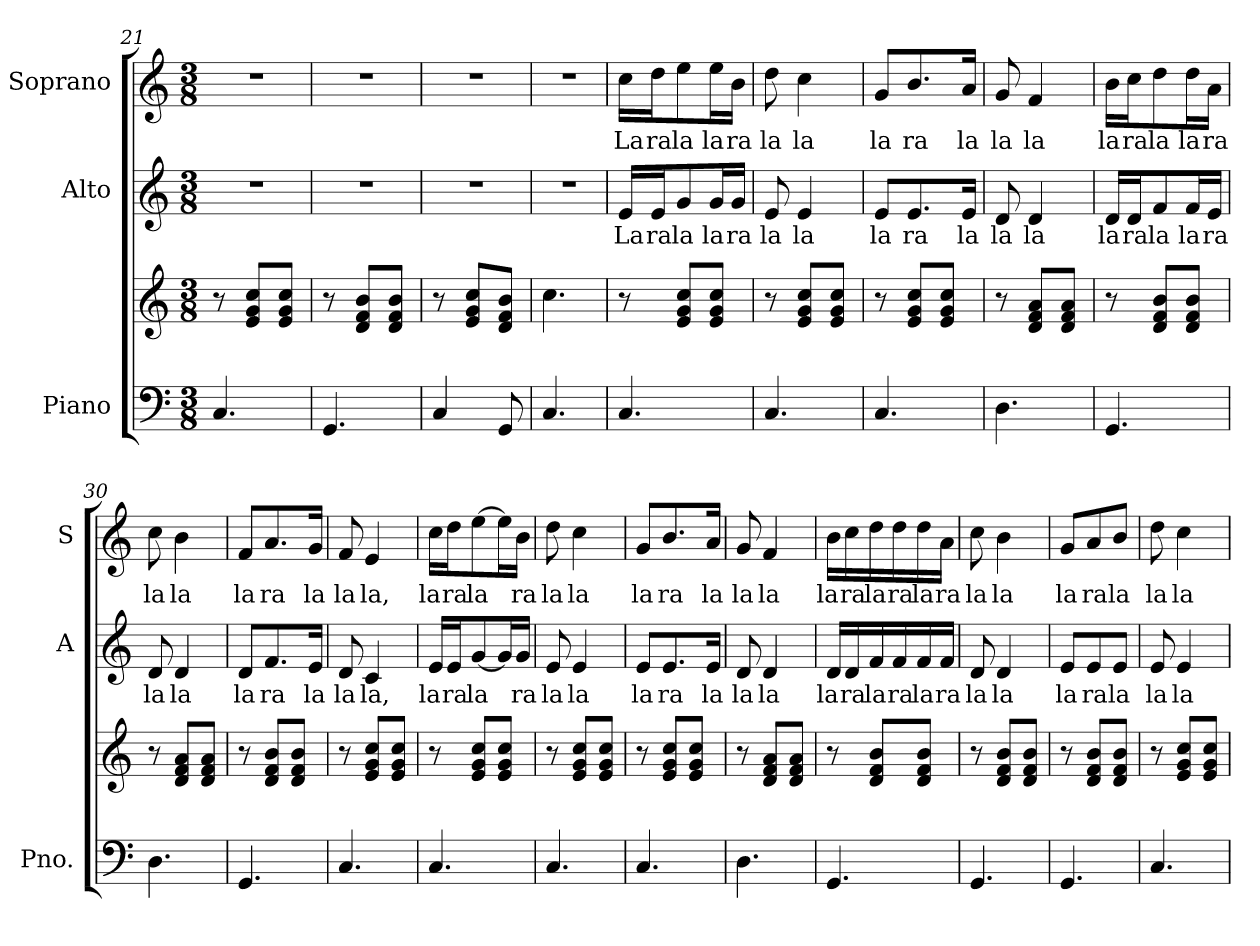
**kern	**kern	**kern	**text	**kern	**text
*part3	*part3	*part2	*part2	*part1	*part1
*staff4	*staff3	*staff2	*staff2	*staff1	*staff1
*I"Piano	*	*I"Alto	*	*I"Soprano	*
*I'Pno.	*	*I'A	*	*I'S	*
!!LO:LB:g=z
*clefF4	*clefG2	*clefG2	*	*clefG2	*
*k[]	*k[]	*k[]	*	*k[]	*
*C:	*C:	*C:	*	*C:	*
*M3/8	*M3/8	*M3/8	*	*M3/8	*
=21	=21	=21	=21	=21	=21
4.C/	8r	4.r	.	4.r	.
.	8e/ 8g/ 8cc/L	.	.	.	.
.	8e/ 8g/ 8cc/J	.	.	.	.
=22	=22	=22	=22	=22	=22
4.GG/	8r	4.r	.	4.r	.
.	8d/ 8f/ 8b/L	.	.	.	.
.	8d/ 8f/ 8b/J	.	.	.	.
=23	=23	=23	=23	=23	=23
4C/	8r	4.r	.	4.r	.
.	8e/ 8g/ 8cc/L	.	.	.	.
8GG/	8d/ 8f/ 8b/J	.	.	.	.
=24	=24	=24	=24	=24	=24
4.C/	4.cc\	4.r	.	4.r	.
=25	=25	=25	=25	=25	=25
!	!	!	!LO:LY:b	!	!LO:LY:b
4.C/	8r	16e/LL	La	16cc\LL	La
!	!	!	!LO:LY:b	!	!LO:LY:b
.	.	16e/J	ra	16dd\J	ra
!	!	!	!LO:LY:b	!	!LO:LY:b
.	8e/ 8g/ 8cc/L	8g/	la	8ee\	la
!	!	!	!LO:LY:b	!	!LO:LY:b
.	8e/ 8g/ 8cc/J	16g/L	la	16ee\L	la
!	!	!	!LO:LY:b	!	!LO:LY:b
.	.	16g/JJ	ra	16b\JJ	ra
=26	=26	=26	=26	=26	=26
!	!	!	!LO:LY:b	!	!LO:LY:b
4.C/	8r	8e/	la	8dd\	la
!	!	!	!LO:LY:b	!	!LO:LY:b
.	8e/ 8g/ 8cc/L	4e/	la	4cc\	la
.	8e/ 8g/ 8cc/J	.	.	.	.
=27	=27	=27	=27	=27	=27
!	!	!	!LO:LY:b	!	!LO:LY:b
4.C/	8r	8e/L	la	8g/L	la
!	!	!	!LO:LY:b	!	!LO:LY:b
.	8e/ 8g/ 8cc/L	8.e/	ra	8.b/	ra
.	8e/ 8g/ 8cc/J	.	.	.	.
!	!	!	!LO:LY:b	!	!LO:LY:b
.	.	16e/Jk	la	16a/Jk	la
=28	=28	=28	=28	=28	=28
!	!	!	!LO:LY:b	!	!LO:LY:b
4.D\	8r	8d/	la	8g/	la
!	!	!	!LO:LY:b	!	!LO:LY:b
.	8d/ 8f/ 8a/L	4d/	la	4f/	la
.	8d/ 8f/ 8a/J	.	.	.	.
=29	=29	=29	=29	=29	=29
!	!	!	!LO:LY:b	!	!LO:LY:b
4.GG/	8r	16d/LL	la	16b\LL	la
!	!	!	!LO:LY:b	!	!LO:LY:b
.	.	16d/J	ra	16cc\J	ra
!	!	!	!LO:LY:b	!	!LO:LY:b
.	8d/ 8f/ 8b/L	8f/	la	8dd\	la
!	!	!	!LO:LY:b	!	!LO:LY:b
.	8d/ 8f/ 8b/J	16f/L	la	16dd\L	la
!	!	!	!LO:LY:b	!	!LO:LY:b
.	.	16e/JJ	ra	16a\JJ	ra
=30	=30	=30	=30	=30	=30
!	!	!	!LO:LY:b	!	!LO:LY:b
4.D\	8r	8d/	la	8cc\	la
!	!	!	!LO:LY:b	!	!LO:LY:b
.	8d/ 8f/ 8a/L	4d/	la	4b\	la
.	8d/ 8f/ 8a/J	.	.	.	.
!!LO:PB:g=z
=31	=31	=31	=31	=31	=31
!	!	!	!LO:LY:b	!	!LO:LY:b
4.GG/	8r	8d/L	la	8f/L	la
!	!	!	!LO:LY:b	!	!LO:LY:b
.	8d/ 8f/ 8b/L	8.f/	ra	8.a/	ra
.	8d/ 8f/ 8b/J	.	.	.	.
!	!	!	!LO:LY:b	!	!LO:LY:b
.	.	16e/Jk	la	16g/Jk	la
=32	=32	=32	=32	=32	=32
!	!	!	!LO:LY:b	!	!LO:LY:b
4.C/	8r	8d/	la	8f/	la
!	!	!	!LO:LY:b	!	!LO:LY:b
.	8e/ 8g/ 8cc/L	4c/	la,	4e/	la,
.	8e/ 8g/ 8cc/J	.	.	.	.
=33	=33	=33	=33	=33	=33
!	!	!	!LO:LY:b	!	!LO:LY:b
4.C/	8r	16e/LL	la	16cc\LL	la
!	!	!	!LO:LY:b	!	!LO:LY:b
.	.	16e/J	ra	16dd\J	ra
!	!	!	!LO:LY:b	!	!LO:LY:b
.	8e/ 8g/ 8cc/L	[8g/	la	[8ee\	la
.	8e/ 8g/ 8cc/J	16g/L]	.	16ee\L]	.
!	!	!	!LO:LY:b	!	!LO:LY:b
.	.	16g/JJ	ra	16b\JJ	ra
=34	=34	=34	=34	=34	=34
!	!	!	!LO:LY:b	!	!LO:LY:b
4.C/	8r	8e/	la	8dd\	la
!	!	!	!LO:LY:b	!	!LO:LY:b
.	8e/ 8g/ 8cc/L	4e/	la	4cc\	la
.	8e/ 8g/ 8cc/J	.	.	.	.
=35	=35	=35	=35	=35	=35
!	!	!	!LO:LY:b	!	!LO:LY:b
4.C/	8r	8e/L	la	8g/L	la
!	!	!	!LO:LY:b	!	!LO:LY:b
.	8e/ 8g/ 8cc/L	8.e/	ra	8.b/	ra
.	8e/ 8g/ 8cc/J	.	.	.	.
!	!	!	!LO:LY:b	!	!LO:LY:b
.	.	16e/Jk	la	16a/Jk	la
=36	=36	=36	=36	=36	=36
!	!	!	!LO:LY:b	!	!LO:LY:b
4.D\	8r	8d/	la	8g/	la
!	!	!	!LO:LY:b	!	!LO:LY:b
.	8d/ 8f/ 8a/L	4d/	la	4f/	la
.	8d/ 8f/ 8a/J	.	.	.	.
=37	=37	=37	=37	=37	=37
!	!	!	!LO:LY:b	!	!LO:LY:b
4.GG/	8r	16d/LL	la	16b\LL	la
!	!	!	!LO:LY:b	!	!LO:LY:b
.	.	16d/	ra	16cc\	ra
!	!	!	!LO:LY:b	!	!LO:LY:b
.	8d/ 8f/ 8b/L	16f/	la	16dd\	la
!	!	!	!LO:LY:b	!	!LO:LY:b
.	.	16f/	ra	16dd\	ra
!	!	!	!LO:LY:b	!	!LO:LY:b
.	8d/ 8f/ 8b/J	16f/	la	16dd\	la
!	!	!	!LO:LY:b	!	!LO:LY:b
.	.	16f/JJ	ra	16a\JJ	ra
=38	=38	=38	=38	=38	=38
!	!	!	!LO:LY:b	!	!LO:LY:b
4.GG/	8r	8d/	la	8cc\	la
!	!	!	!LO:LY:b	!	!LO:LY:b
.	8d/ 8f/ 8b/L	4d/	la	4b\	la
.	8d/ 8f/ 8b/J	.	.	.	.
=39	=39	=39	=39	=39	=39
!	!	!	!LO:LY:b	!	!LO:LY:b
4.GG/	8r	8e/L	la	8g/L	la
!	!	!	!LO:LY:b	!	!LO:LY:b
.	8d/ 8f/ 8b/L	8e/	ra	8a/	ra
!	!	!	!LO:LY:b	!	!LO:LY:b
.	8d/ 8f/ 8b/J	8e/J	la	8b/J	la
=40	=40	=40	=40	=40	=40
!	!	!	!LO:LY:b	!	!LO:LY:b
4.C/	8r	8e/	la	8dd\	la
!	!	!	!LO:LY:b	!	!LO:LY:b
.	8e/ 8g/ 8cc/L	4e/	la	4cc\	la
.	8e/ 8g/ 8cc/J	.	.	.	.
=	=	=	=	=	=
*-	*-	*-	*-	*-	*-
